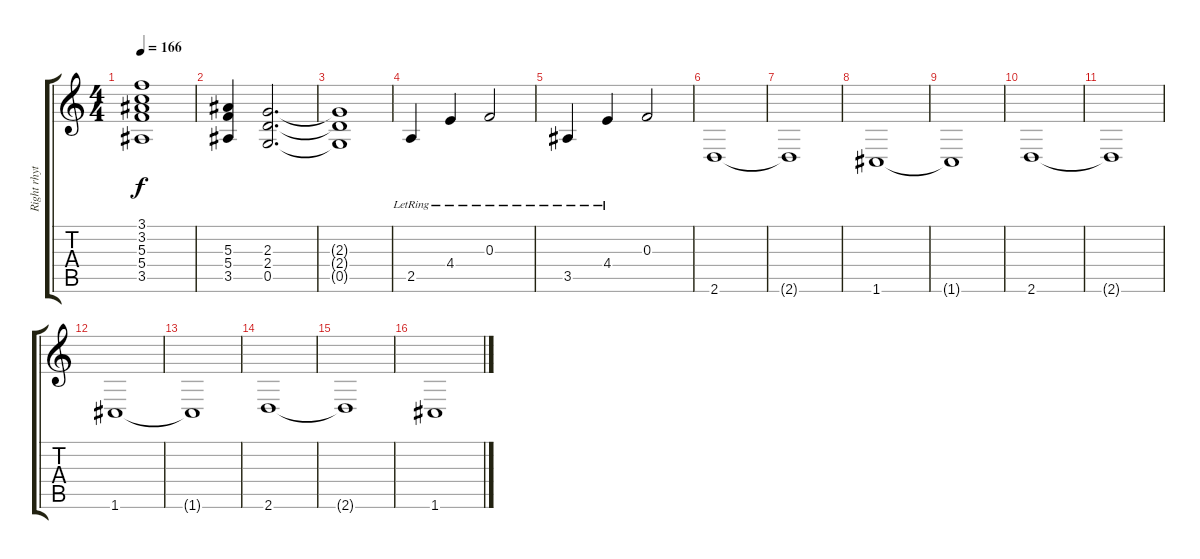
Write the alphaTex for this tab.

\track ("Right rhythm" "Right rhyt") {instrument overdrivenguitar}
\staff {score tabs}
\tuning (D4 A3 F3 C3 G2 C2) {hide}
\ts (4 4)
\tempo 166
\clef g2
\ks c
(3.1{t} 3.2{t} 5.3{t} 5.4{t} 3.5{t}).1{dy f} |
(5.3 5.4 3.5).4 (2.3 2.4 0.5).2{d} |
(2.3{t} 2.4{t} 0.5{t}).1 |
2.5{lr}.4 4.4{lr}.4 0.3{lr}.2 |
3.5{lr}.4 4.4{lr}.4 0.3.2 |
2.6.1 |
2.6{t}.1 |
1.6.1 |
1.6{t}.1 |
2.6.1 |
2.6{t}.1 |
1.6.1 |
1.6{t}.1 |
2.6.1 |
2.6{t}.1 |
1.6.1
